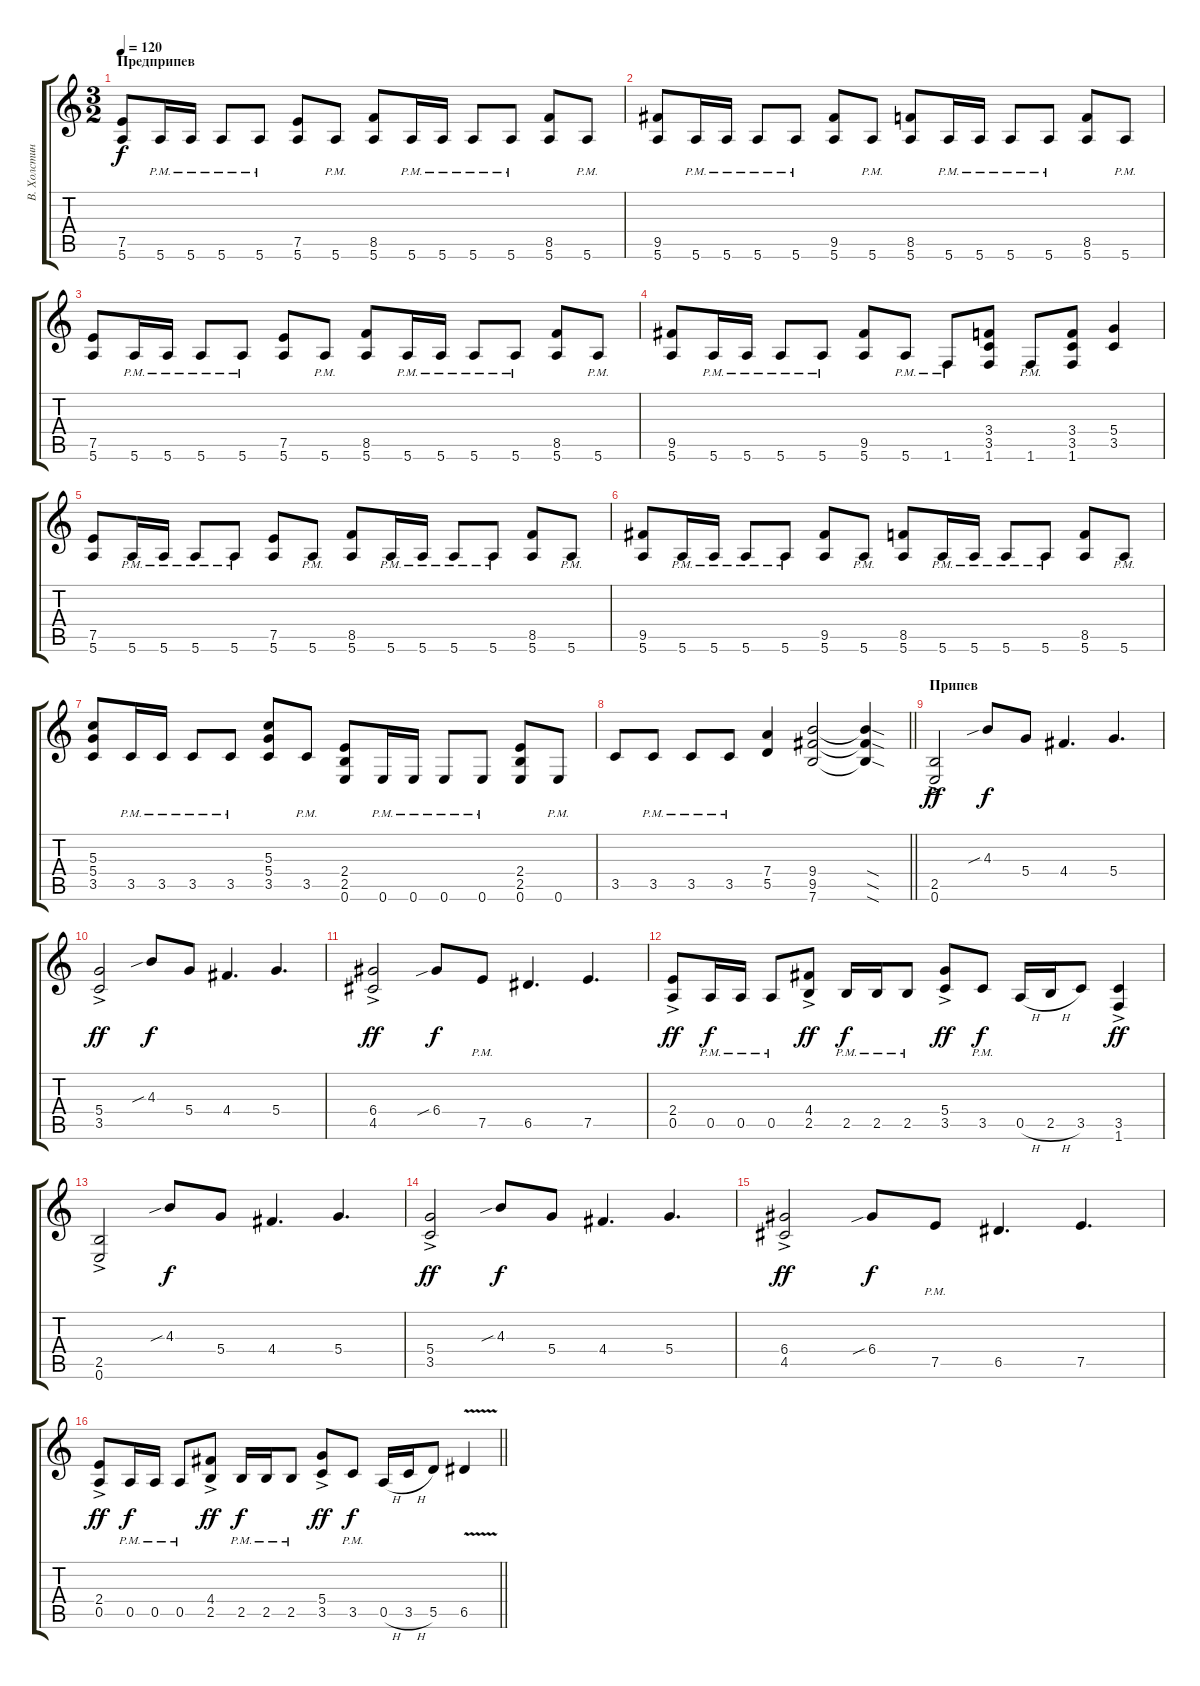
\track ("В. Холстинин" "В. Холстин") {instrument distortionguitar}
\staff {score tabs}
\tuning (E4 B3 G3 D3 A2 E2) {hide}
\ts (3 2)
\section ("" "Предприпев")
\tempo 120
\clef g2
\ks c
(7.5 5.6).8{dy f} 5.6{pm}.16 5.6{pm}.16 5.6{pm}.8 5.6{pm}.8 (7.5 5.6).8 5.6{pm}.8 (8.5 5.6).8 5.6{pm}.16 5.6{pm}.16 5.6{pm}.8 5.6{pm}.8 (8.5 5.6).8 5.6{pm}.8 |
(9.5 5.6).8 5.6{pm}.16 5.6{pm}.16 5.6{pm}.8 5.6{pm}.8 (9.5 5.6).8 5.6{pm}.8 (8.5 5.6).8 5.6{pm}.16 5.6{pm}.16 5.6{pm}.8 5.6{pm}.8 (8.5 5.6).8 5.6{pm}.8 |
(7.5 5.6).8 5.6{pm}.16 5.6{pm}.16 5.6{pm}.8 5.6{pm}.8 (7.5 5.6).8 5.6{pm}.8 (8.5 5.6).8 5.6{pm}.16 5.6{pm}.16 5.6{pm}.8 5.6{pm}.8 (8.5 5.6).8 5.6{pm}.8 |
(9.5 5.6).8 5.6{pm}.16 5.6{pm}.16 5.6{pm}.8 5.6{pm}.8 (9.5 5.6).8 5.6{pm}.8 1.6{pm}.8 (3.4 3.5 1.6).8 1.6{pm}.8 (3.4 3.5 1.6).8 (5.4 3.5).4 |
(7.5 5.6).8 5.6{pm}.16 5.6{pm}.16 5.6{pm}.8 5.6{pm}.8 (7.5 5.6).8 5.6{pm}.8 (8.5 5.6).8 5.6{pm}.16 5.6{pm}.16 5.6{pm}.8 5.6{pm}.8 (8.5 5.6).8 5.6{pm}.8 |
(9.5 5.6).8 5.6{pm}.16 5.6{pm}.16 5.6{pm}.8 5.6{pm}.8 (9.5 5.6).8 5.6{pm}.8 (8.5 5.6).8 5.6{pm}.16 5.6{pm}.16 5.6{pm}.8 5.6{pm}.8 (8.5 5.6).8 5.6{pm}.8 |
(5.3 5.4 3.5).8 3.5{pm}.16 3.5{pm}.16 3.5{pm}.8 3.5{pm}.8 (5.3 5.4 3.5).8 3.5{pm}.8 (2.4 2.5 0.6).8 0.6{pm}.16 0.6{pm}.16 0.6{pm}.8 0.6{pm}.8 (2.4 2.5 0.6).8 0.6{pm}.8 |
\barLineRight lightlight
3.5.8 3.5{pm}.8 3.5{pm}.8 3.5{pm}.8 (7.4 5.5).4 (9.4 9.5 7.6).2 (9.4{sod t} 9.5{sod t} 7.6{sod t}).4 |
\section ("" "Припев")
(2.5{ac} 0.6{ac}).2{dy ff} 4.3{sib}.8{dy f} 5.4.8 4.4.4{d} 5.4.4{d} |
(5.4{ac} 3.5{ac}).2{dy ff} 4.3{sib}.8{dy f} 5.4.8 4.4.4{d} 5.4.4{d} |
(6.4{ac} 4.5{ac}).2{dy ff} 6.4{sib}.8{dy f} 7.5{pm}.8 6.5.4{d} 7.5.4{d} |
(2.4{ac} 0.5{ac}).8{dy ff} 0.5{pm}.16{dy f} 0.5{pm}.16 0.5{pm}.8 (4.4{ac} 2.5{ac}).8{dy ff} 2.5{pm}.16{dy f} 2.5{pm}.16 2.5{pm}.8 (5.4{ac} 3.5{ac}).8{dy ff} 3.5{pm}.8{dy f} 0.5{h}.16 2.5{h}.16 3.5.8 (3.5{ac} 1.6{ac}).4{dy ff} |
(2.5{ac} 0.6{ac}).2 4.3{sib}.8{dy f} 5.4.8 4.4.4{d} 5.4.4{d} |
(5.4{ac} 3.5{ac}).2{dy ff} 4.3{sib}.8{dy f} 5.4.8 4.4.4{d} 5.4.4{d} |
(6.4{ac} 4.5{ac}).2{dy ff} 6.4{sib}.8{dy f} 7.5{pm}.8 6.5.4{d} 7.5.4{d} |
\barLineRight lightlight
(2.4{ac} 0.5{ac}).8{dy ff} 0.5{pm}.16{dy f} 0.5{pm}.16 0.5{pm}.8 (4.4{ac} 2.5{ac}).8{dy ff} 2.5{pm}.16{dy f} 2.5{pm}.16 2.5{pm}.8 (5.4{ac} 3.5{ac}).8{dy ff} 3.5{pm}.8{dy f} 0.5{h}.16 3.5{h}.16 5.5.8 6.5{v}.4
